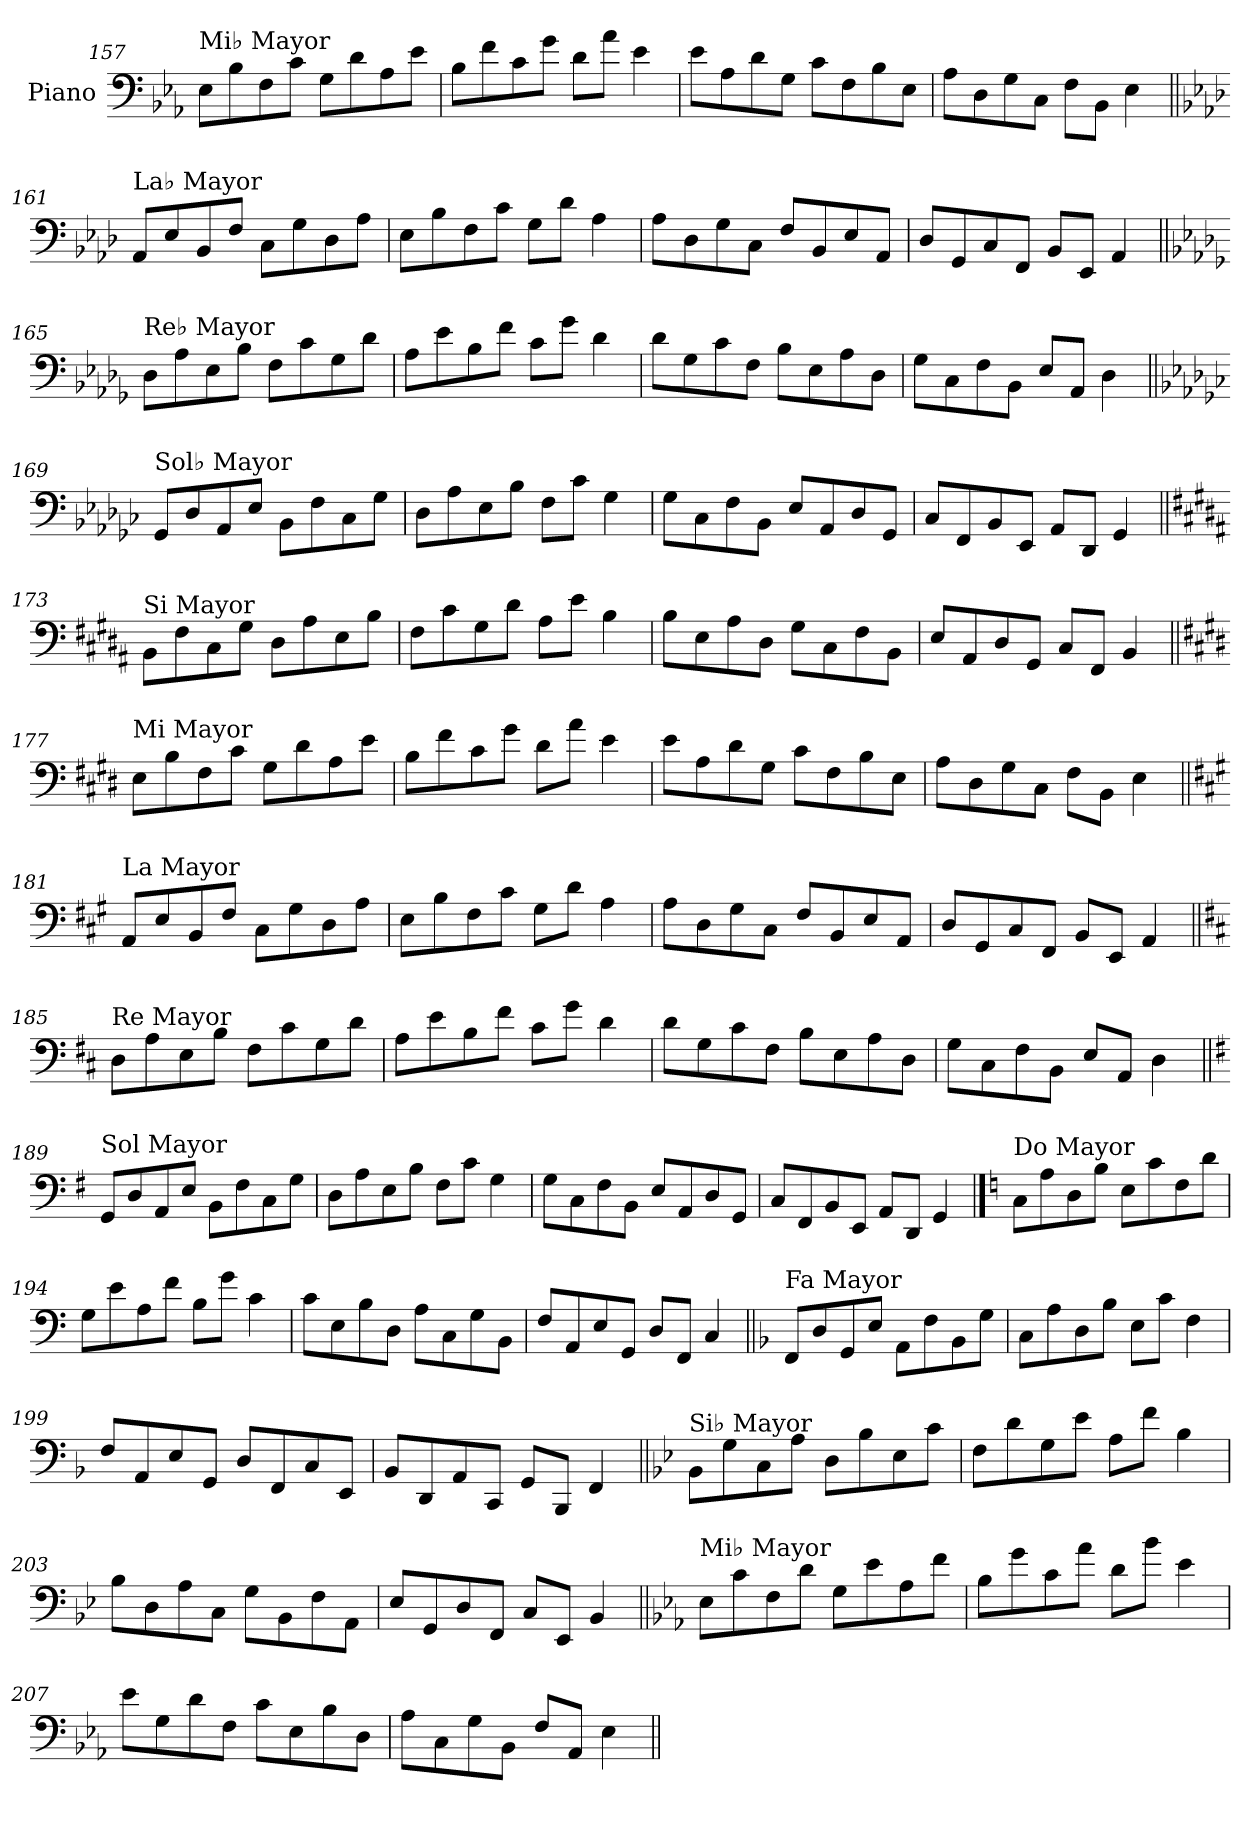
**kern
*part1
*staff1
*I"Piano
*I'Pno.
!!LO:LB:g=z
*clefF4
*k[b-e-a-]
=157
!LO:TX:a:t=Mi♭ Mayor
8E-\L
8B-\
8F\
8c\J
8G\L
8d\
8A-\
8e-\J
=158
8B-\L
8f\
8c\
8g\J
8d\L
8a-\J
4e-\
=159
8e-\L
8A-\
8d\
8G\J
8c\L
8F\
8B-\
8E-\J
=160
8A-\L
8D\
8G\
8C\J
8F\L
8BB-\J
4E-\
!!LO:LB:g=z
=161||
*k[b-e-a-d-]
!LO:TX:a:t=La♭ Mayor
8AA-/L
8E-/
8BB-/
8F/J
8C\L
8G\
8D-\
8A-\J
=162
8E-\L
8B-\
8F\
8c\J
8G\L
8d-\J
4A-\
=163
8A-\L
8D-\
8G\
8C\J
8F/L
8BB-/
8E-/
8AA-/J
=164
8D-/L
8GG/
8C/
8FF/J
8BB-/L
8EE-/J
4AA-/
!!LO:LB:g=z
=165||
*k[b-e-a-d-g-]
!LO:TX:a:t=Re♭ Mayor
8D-\L
8A-\
8E-\
8B-\J
8F\L
8c\
8G-\
8d-\J
=166
8A-\L
8e-\
8B-\
8f\J
8c\L
8g-\J
4d-\
=167
8d-\L
8G-\
8c\
8F\J
8B-\L
8E-\
8A-\
8D-\J
=168
8G-\L
8C\
8F\
8BB-\J
8E-/L
8AA-/J
4D-\
!!LO:LB:g=z
=169||
*k[b-e-a-d-g-c-]
!LO:TX:a:t=Sol♭ Mayor
8GG-/L
8D-/
8AA-/
8E-/J
8BB-\L
8F\
8C-\
8G-\J
=170
8D-\L
8A-\
8E-\
8B-\J
8F\L
8c-\J
4G-\
=171
8G-\L
8C-\
8F\
8BB-\J
8E-/L
8AA-/
8D-/
8GG-/J
=172
8C-/L
8FF/
8BB-/
8EE-/J
8AA-/L
8DD-/J
4GG-/
!!LO:LB:g=z
=173||
*k[f#c#g#d#a#]
!LO:TX:a:t=Si Mayor
8BB\L
8F#\
8C#\
8G#\J
8D#\L
8A#\
8E\
8B\J
=174
8F#\L
8c#\
8G#\
8d#\J
8A#\L
8e\J
4B\
=175
8B\L
8E\
8A#\
8D#\J
8G#\L
8C#\
8F#\
8BB\J
=176
8E/L
8AA#/
8D#/
8GG#/J
8C#/L
8FF#/J
4BB/
!!LO:LB:g=z
=177||
*k[f#c#g#d#]
!LO:TX:a:t=Mi Mayor
8E\L
8B\
8F#\
8c#\J
8G#\L
8d#\
8A\
8e\J
=178
8B\L
8f#\
8c#\
8g#\J
8d#\L
8a\J
4e\
=179
8e\L
8A\
8d#\
8G#\J
8c#\L
8F#\
8B\
8E\J
=180
8A\L
8D#\
8G#\
8C#\J
8F#\L
8BB\J
4E\
!!LO:LB:g=z
=181||
*k[f#c#g#]
!LO:TX:a:t=La Mayor
8AA/L
8E/
8BB/
8F#/J
8C#\L
8G#\
8D\
8A\J
=182
8E\L
8B\
8F#\
8c#\J
8G#\L
8d\J
4A\
=183
8A\L
8D\
8G#\
8C#\J
8F#/L
8BB/
8E/
8AA/J
=184
8D/L
8GG#/
8C#/
8FF#/J
8BB/L
8EE/J
4AA/
!!LO:LB:g=z
=185||
*k[f#c#]
!LO:TX:a:t=Re Mayor
8D\L
8A\
8E\
8B\J
8F#\L
8c#\
8G\
8d\J
=186
8A\L
8e\
8B\
8f#\J
8c#\L
8g\J
4d\
=187
8d\L
8G\
8c#\
8F#\J
8B\L
8E\
8A\
8D\J
=188
8G\L
8C#\
8F#\
8BB\J
8E/L
8AA/J
4D\
!!LO:LB:g=z
=189||
*k[f#]
!LO:TX:a:t=Sol Mayor
8GG/L
8D/
8AA/
8E/J
8BB\L
8F#\
8C\
8G\J
=190
8D\L
8A\
8E\
8B\J
8F#\L
8c\J
4G\
=191
8G\L
8C\
8F#\
8BB\J
8E/L
8AA/
8D/
8GG/J
=192
8C/L
8FF#/
8BB/
8EE/J
8AA/L
8DD/J
4GG/
!!LO:PB:g=z
==193
*k[]
!LO:TX:a:t=Do Mayor
8C\L
8A\
8D\
8B\J
8E\L
8c\
8F\
8d\J
=194
8G\L
8e\
8A\
8f\J
8B\L
8g\J
4c\
=195
8c\L
8E\
8B\
8D\J
8A\L
8C\
8G\
8BB\J
=196
8F/L
8AA/
8E/
8GG/J
8D/L
8FF/J
4C/
!!LO:LB:g=z
=197||
*k[b-]
!LO:TX:a:t=Fa Mayor
8FF/L
8D/
8GG/
8E/J
8AA\L
8F\
8BB-\
8G\J
=198
8C\L
8A\
8D\
8B-\J
8E\L
8c\J
4F\
=199
8F/L
8AA/
8E/
8GG/J
8D/L
8FF/
8C/
8EE/J
=200
8BB-/L
8DD/
8AA/
8CC/J
8GG/L
8BBB-/J
4FF/
!!LO:LB:g=z
=201||
*k[b-e-]
!LO:TX:a:t=Si♭ Mayor
8BB-\L
8G\
8C\
8A\J
8D\L
8B-\
8E-\
8c\J
=202
8F\L
8d\
8G\
8e-\J
8A\L
8f\J
4B-\
=203
8B-\L
8D\
8A\
8C\J
8G\L
8BB-\
8F\
8AA\J
=204
8E-/L
8GG/
8D/
8FF/J
8C/L
8EE-/J
4BB-/
!!LO:LB:g=z
=205||
*k[b-e-a-]
!LO:TX:a:t=Mi♭ Mayor
8E-\L
8c\
8F\
8d\J
8G\L
8e-\
8A-\
8f\J
=206
8B-\L
8g\
8c\
8a-\J
8d\L
8b-\J
4e-\
=207
8e-\L
8G\
8d\
8F\J
8c\L
8E-\
8B-\
8D\J
=208
8A-\L
8C\
8G\
8BB-\J
8F/L
8AA-/J
4E-\
=||
*-
